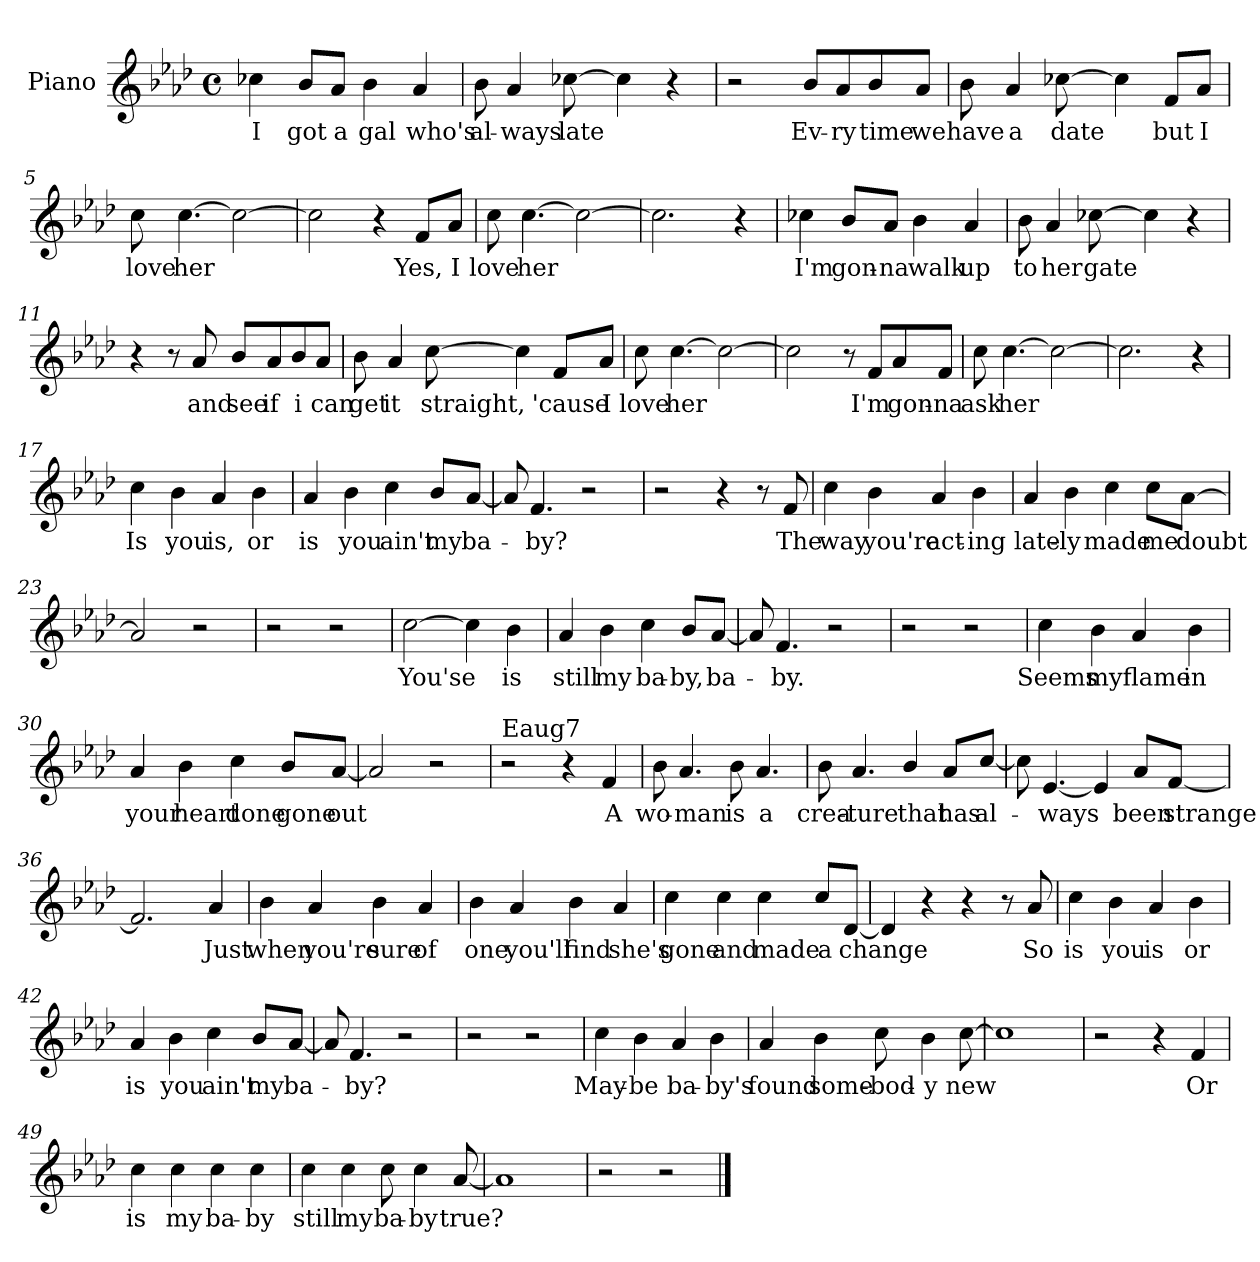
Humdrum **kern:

**kern	**text
*part1	*part1
*staff1	*staff1
*I"Piano	*
*I'Pno	*
*clefG2	*
*k[b-e-a-d-]	*
*A-:	*
*M4/4	*
*met(c)	*
=1	=1
4cc-X\	I
8b-/L	got
8a-/J	a
4b-\	gal
4a-/	who's
=2	=2
8b-\	al-
4a-/	-ways
[8cc-X\	late
4cc-\]	.
4r	.
=3	=3
2r	.
8b-/L	Ev-
8a-/	-ry
8b-/	time
8a-/J	we
=4	=4
8b-\	have
4a-/	a
[8cc-X\	date
4cc-\]	.
8f/L	but
8a-/J	I
!!LO:LB:g=z
=5	=5
8cc\	love
[4.cc\	her
2cc\_	.
=6	=6
2cc\]	.
4r	.
8f/L	Yes,
8a-/J	I
=7	=7
8cc\	love
[4.cc\	her
2cc\_	.
=8	=8
2.cc\]	.
4r	.
!!LO:LB:g=z
=9	=9
4cc-X\	I'm
8b-/L	gon-
8a-/J	-na
4b-\	walk
4a-/	up
=10	=10
8b-\	to
4a-/	her
[8cc-X\	gate
4cc-\]	.
4r	.
=11	=11
4r	.
8r	.
8a-/	and
8b-/L	see
8a-/	if
8b-/	i
8a-/J	can
=12	=12
8b-\	get
4a-/	it
[8cc\	straight,
4cc\]	.
8f/L	'cause
8a-/J	I
!!LO:LB:g=z
=13	=13
8cc\	love
[4.cc\	her
2cc\_	.
=14	=14
2cc\]	.
8r	.
8f/L	I'm
8a-/	gon-
8f/J	-na
=15	=15
8cc\	ask
[4.cc\	her
2cc\_	.
=16	=16
2.cc\]	.
4r	.
!!LO:LB:g=z
=17	=17
4cc\	Is
4b-\	you
4a-/	is,
4b-\	or
=18	=18
4a-/	is
4b-\	you
4cc\	ain't
8b-/L	my
[8a-/J	ba-
=19	=19
8a-/]	.
4.f/	-by?
2r	.
=20	=20
2r	.
4r	.
8r	.
8f/	The
!!LO:LB:g=z
=21	=21
4cc\	way
4b-\	you're
4a-/	act-
4b-\	-ing
=22	=22
4a-/	late-
4b-\	-ly
4cc\	made
8cc\L	me
[8a-\J	doubt
=23	=23
2a-/]	.
2r	.
=24	=24
2r	.
2r	.
!!LO:LB:g=z
=25	=25
[2cc\	You'se
4cc\]	.
4b-\	is
=26	=26
4a-/	still
4b-\	my
4cc\	ba-
8b-/L	-by,
[8a-/J	ba-
=27	=27
8a-/]	.
4.f/	-by.
2r	.
=28	=28
2r	.
2r	.
!!LO:LB:g=z
=29	=29
4cc\	Seems
4b-\	my
4a-/	flame
4b-\	in
=30	=30
4a-/	your
4b-\	heart
4cc\	done
8b-/L	gone
[8a-/J	out
=31	=31
2a-/]	.
2r	.
=32	=32
!LO:TX:a:t=Eaug7	!
2r	.
4r	.
4f/	A
!!LO:LB:g=z
=33	=33
8b-\	wo-
4.a-/	-man
8b-\	is
4.a-/	a
=34	=34
8b-\	crea-
4.a-/	-ture
4b-/	that
8a-/L	has
[8cc\J	al-
=35	=35
8cc\]	.
[4.e-/	-ways
4e-/]	.
8a-/L	been
[8f/J	strange
=36	=36
2.f/]	.
4a-/	Just
!!LO:LB:g=z
=37	=37
4b-\	when
4a-/	you're
4b-\	sure
4a-/	of
=38	=38
4b-\	one
4a-/	you'll
4b-\	find
4a-/	she's
=39	=39
4cc\	gone
4cc\	and
4cc\	made
8cc/L	a
[8d-/J	change
=40	=40
4d-/]	.
4r	.
4r	.
8r	.
8a-/	So
!!LO:LB:g=z
=41	=41
4cc\	is
4b-\	you
4a-/	is
4b-\	or
=42	=42
4a-/	is
4b-\	you
4cc\	ain't
8b-/L	my
[8a-/J	ba-
=43	=43
8a-/]	.
4.f/	-by?
2r	.
=44	=44
2r	.
2r	.
!!LO:LB:g=z
=45	=45
4cc\	May-
4b-\	-be
4a-/	ba-
4b-\	-by's
=46	=46
4a-/	found
4b-\	some-
8cc\	-bod-
4b-\	-y
[8cc\	new
=47	=47
1cc]	.
=48	=48
2r	.
4r	.
4f/	Or
!!LO:LB:g=z
=49	=49
4cc\	is
4cc\	my
4cc\	ba-
4cc\	-by
=50	=50
4cc\	still
4cc\	my
8cc\	ba-
4cc\	-by
[8a-/	true?
=51	=51
1a-]	.
=52	=52
2r	.
2r	.
==	==
*-	*-
